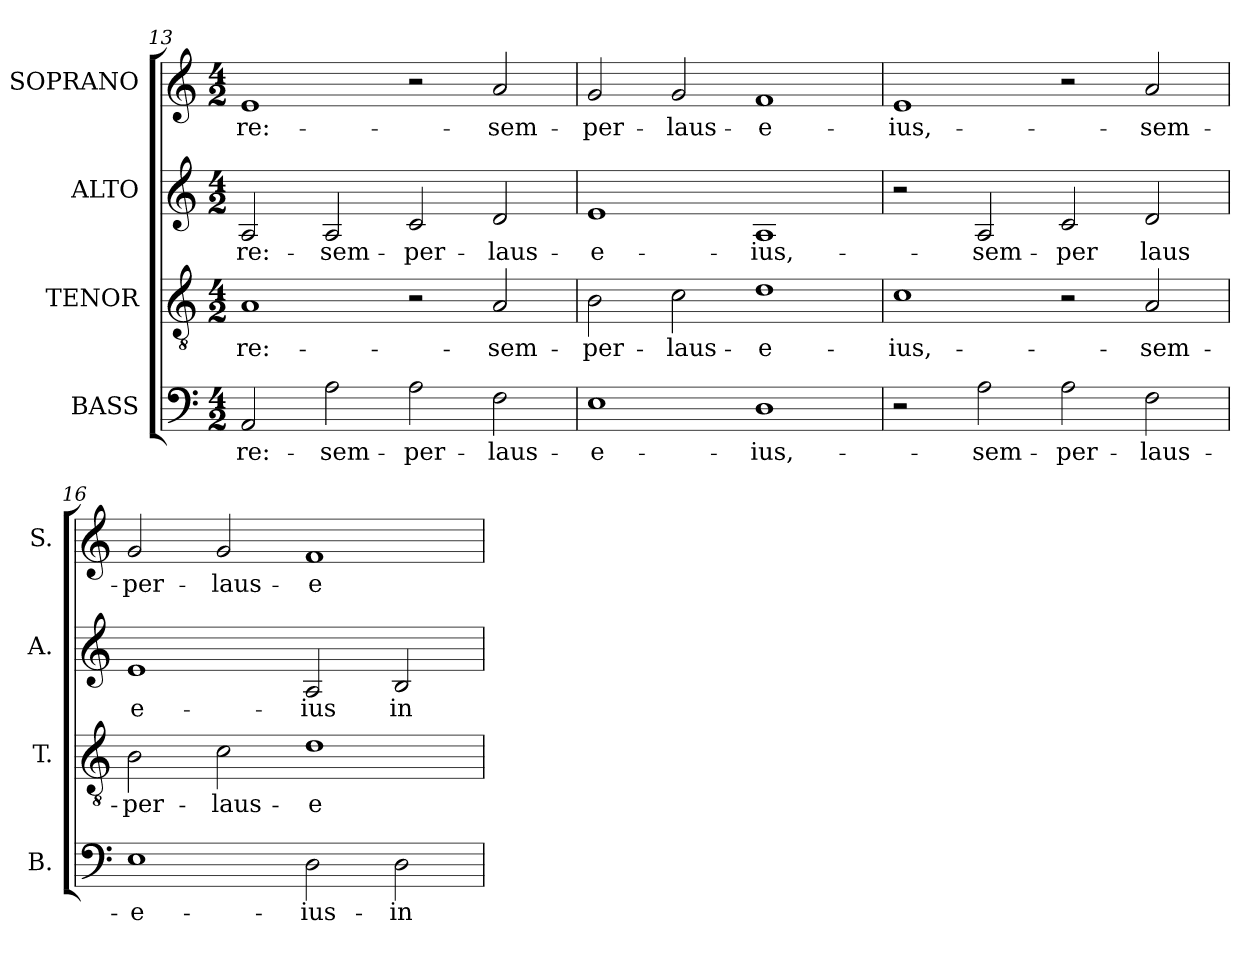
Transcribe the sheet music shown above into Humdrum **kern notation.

**kern	**text	**kern	**text	**kern	**text	**kern	**text
*part4	*part4	*part3	*part3	*part2	*part2	*part1	*part1
*staff4	*staff4	*staff3	*staff3	*staff2	*staff2	*staff1	*staff1
*I"BASS	*	*I"TENOR	*	*I"ALTO	*	*I"SOPRANO	*
*I'B.	*	*I'T.	*	*I'A.	*	*I'S.	*
!!LO:LB:g=z
*clefF4	*	*clefGv2	*	*clefG2	*	*clefG2	*
*	*	*ITrd7c12	*	*	*	*	*
*k[]	*	*k[]	*	*k[]	*	*k[]	*
*C:	*	*C:	*	*C:	*	*C:	*
*M4/2	*	*M4/2	*	*M4/2	*	*M4/2	*
=13	=13	=13	=13	=13	=13	=13	=13
!	!LO:LY:b:color=#000000	!	!	!	!	!	!
!	!	!	!LO:LY:b:color=#000000	!	!	!	!
!	!	!	!	!	!LO:LY:b:color=#000000	!	!
!	!	!	!	!	!	!	!LO:LY:b:color=#000000
2AAi/	-re:-	1AAi	-re:-	2Ai/	-re:-	1ei	-re:-
!	!LO:LY:b:color=#000000	!	!	!	!	!	!
!	!	!	!	!	!LO:LY:b:color=#000000	!	!
2Ai\	-sem-	.	.	2Ai/	-sem-	.	.
!	!LO:LY:b:color=#000000	!	!	!	!	!	!
!	!	!	!	!	!LO:LY:b:color=#000000	!	!
2Ai\	-per-	2r	.	2ci/	-per-	2r	.
!	!LO:LY:b:color=#000000	!	!	!	!	!	!
!	!	!	!LO:LY:b:color=#000000	!	!	!	!
!	!	!	!	!	!LO:LY:b:color=#000000	!	!
!	!	!	!	!	!	!	!LO:LY:b:color=#000000
2Fi\	-laus-	2AAi/	-sem-	2di/	-laus-	2ai/	-sem-
=14	=14	=14	=14	=14	=14	=14	=14
!	!LO:LY:b:color=#000000	!	!	!	!	!	!
!	!	!	!LO:LY:b:color=#000000	!	!	!	!
!	!	!	!	!	!LO:LY:b:color=#000000	!	!
!	!	!	!	!	!	!	!LO:LY:b:color=#000000
1Ei	-e-	2BBi\	-per-	1ei	-e-	2gi/	-per-
!	!	!	!LO:LY:b:color=#000000	!	!	!	!
!	!	!	!	!	!	!	!LO:LY:b:color=#000000
.	.	2Ci\	-laus-	.	.	2gi/	-laus-
!	!LO:LY:b:color=#000000	!	!	!	!	!	!
!	!	!	!LO:LY:b:color=#000000	!	!	!	!
!	!	!	!	!	!LO:LY:b:color=#000000	!	!
!	!	!	!	!	!	!	!LO:LY:b:color=#000000
1Di	-ius,-	1Di	-e-	1Ai	-ius,-	1fi	-e-
=15	=15	=15	=15	=15	=15	=15	=15
!	!	!	!LO:LY:b:color=#000000	!	!	!	!
!	!	!	!	!	!	!	!LO:LY:b:color=#000000
2r	.	1Ci	-ius,-	2r	.	1ei	-ius,-
!	!LO:LY:b:color=#000000	!	!	!	!	!	!
!	!	!	!	!	!LO:LY:b:color=#000000	!	!
2Ai\	-sem-	.	.	2Ai/	-sem-	.	.
!	!LO:LY:b:color=#000000	!	!	!	!	!	!
!	!	!	!	!	!LO:LY:b:color=#000000	!	!
2Ai\	-per-	2r	.	2ci/	-per	2r	.
!	!LO:LY:b:color=#000000	!	!	!	!	!	!
!	!	!	!LO:LY:b:color=#000000	!	!	!	!
!	!	!	!	!	!LO:LY:b:color=#000000	!	!
!	!	!	!	!	!	!	!LO:LY:b:color=#000000
2Fi\	-laus-	2AAi/	-sem-	2di/	laus	2ai/	-sem-
=16	=16	=16	=16	=16	=16	=16	=16
!	!LO:LY:b:color=#000000	!	!	!	!	!	!
!	!	!	!LO:LY:b:color=#000000	!	!	!	!
!	!	!	!	!	!LO:LY:b:color=#000000	!	!
!	!	!	!	!	!	!	!LO:LY:b:color=#000000
1Ei	-e-	2BBi\	-per-	1ei	e-	2gi/	-per-
!	!	!	!LO:LY:b:color=#000000	!	!	!	!
!	!	!	!	!	!	!	!LO:LY:b:color=#000000
.	.	2Ci\	-laus-	.	.	2gi/	-laus-
!	!LO:LY:b:color=#000000	!	!	!	!	!	!
!	!	!	!LO:LY:b:color=#000000	!	!	!	!
!	!	!	!	!	!LO:LY:b:color=#000000	!	!
!	!	!	!	!	!	!	!LO:LY:b:color=#000000
2Di\	-ius-	1Di	-e-	2Ai/	-ius	1fi	-e-
!	!LO:LY:b:color=#000000	!	!	!	!	!	!
!	!	!	!	!	!LO:LY:b:color=#000000	!	!
2Di\	-in-	.	.	2Bi/	in	.	.
=	=	=	=	=	=	=	=
*-	*-	*-	*-	*-	*-	*-	*-
